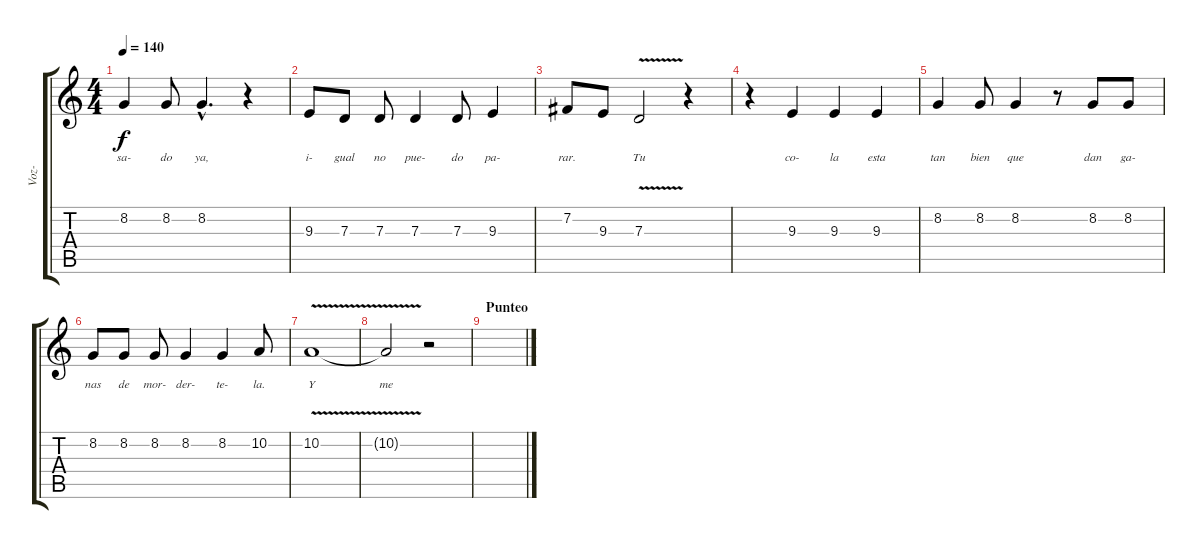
\track ("Voz-" "Voz-") {instrument clarinet}
\staff {score tabs}
\tuning (E4 B3 G3 D3 A2 E2) {hide}
\ts (4 4)
\tempo 140
\clef g2
\ks c
8.2.4{lyrics (0 "sa-") lyrics (1 "") lyrics (2 "") lyrics (3 "") lyrics (4 "") dy f} 8.2.8{lyrics (0 "do") lyrics (1 "") lyrics (2 "") lyrics (3 "") lyrics (4 "")} 8.2{hac}.4{d lyrics (0 "ya,") lyrics (1 "") lyrics (2 "") lyrics (3 "") lyrics (4 "")} r.4 |
9.3.8{lyrics (0 "i-") lyrics (1 "") lyrics (2 "") lyrics (3 "") lyrics (4 "")} 7.3.8{lyrics (0 "gual") lyrics (1 "") lyrics (2 "") lyrics (3 "") lyrics (4 "")} 7.3.8{lyrics (0 "no") lyrics (1 "") lyrics (2 "") lyrics (3 "") lyrics (4 "")} 7.3.4{lyrics (0 "pue-") lyrics (1 "") lyrics (2 "") lyrics (3 "") lyrics (4 "")} 7.3.8{lyrics (0 "do") lyrics (1 "") lyrics (2 "") lyrics (3 "") lyrics (4 "")} 9.3.4{lyrics (0 "pa-") lyrics (1 "") lyrics (2 "") lyrics (3 "") lyrics (4 "")} |
7.2.8{lyrics (0 "rar.") lyrics (1 "") lyrics (2 "") lyrics (3 "") lyrics (4 "")} 9.3.8{lyrics (0 "") lyrics (1 "") lyrics (2 "") lyrics (3 "") lyrics (4 "")} 7.3{v}.2{lyrics (0 "Tu") lyrics (1 "") lyrics (2 "") lyrics (3 "") lyrics (4 "")} r.4 |
r.4 9.3.4{lyrics (0 "co-") lyrics (1 "") lyrics (2 "") lyrics (3 "") lyrics (4 "")} 9.3.4{lyrics (0 "la") lyrics (1 "") lyrics (2 "") lyrics (3 "") lyrics (4 "")} 9.3.4{lyrics (0 "esta") lyrics (1 "") lyrics (2 "") lyrics (3 "") lyrics (4 "")} |
8.2.4{lyrics (0 "tan") lyrics (1 "") lyrics (2 "") lyrics (3 "") lyrics (4 "")} 8.2.8{lyrics (0 "bien") lyrics (1 "") lyrics (2 "") lyrics (3 "") lyrics (4 "")} 8.2.4{lyrics (0 "que") lyrics (1 "") lyrics (2 "") lyrics (3 "") lyrics (4 "")} r.8 8.2.8{lyrics (0 "dan") lyrics (1 "") lyrics (2 "") lyrics (3 "") lyrics (4 "")} 8.2.8{lyrics (0 "ga-") lyrics (1 "") lyrics (2 "") lyrics (3 "") lyrics (4 "")} |
8.2.8{lyrics (0 "nas") lyrics (1 "") lyrics (2 "") lyrics (3 "") lyrics (4 "")} 8.2.8{lyrics (0 "de") lyrics (1 "") lyrics (2 "") lyrics (3 "") lyrics (4 "")} 8.2.8{lyrics (0 "mor-") lyrics (1 "") lyrics (2 "") lyrics (3 "") lyrics (4 "")} 8.2.4{lyrics (0 "der-") lyrics (1 "") lyrics (2 "") lyrics (3 "") lyrics (4 "")} 8.2.4{lyrics (0 "te-") lyrics (1 "") lyrics (2 "") lyrics (3 "") lyrics (4 "")} 10.2.8{lyrics (0 "la.") lyrics (1 "") lyrics (2 "") lyrics (3 "") lyrics (4 "")} |
10.2{v}.1{lyrics (0 "Y") lyrics (1 "") lyrics (2 "") lyrics (3 "") lyrics (4 "")} |
10.2{t}.2{lyrics (0 "me") lyrics (1 "") lyrics (2 "") lyrics (3 "") lyrics (4 "")} r.2 |
\section ("" "Punteo")
